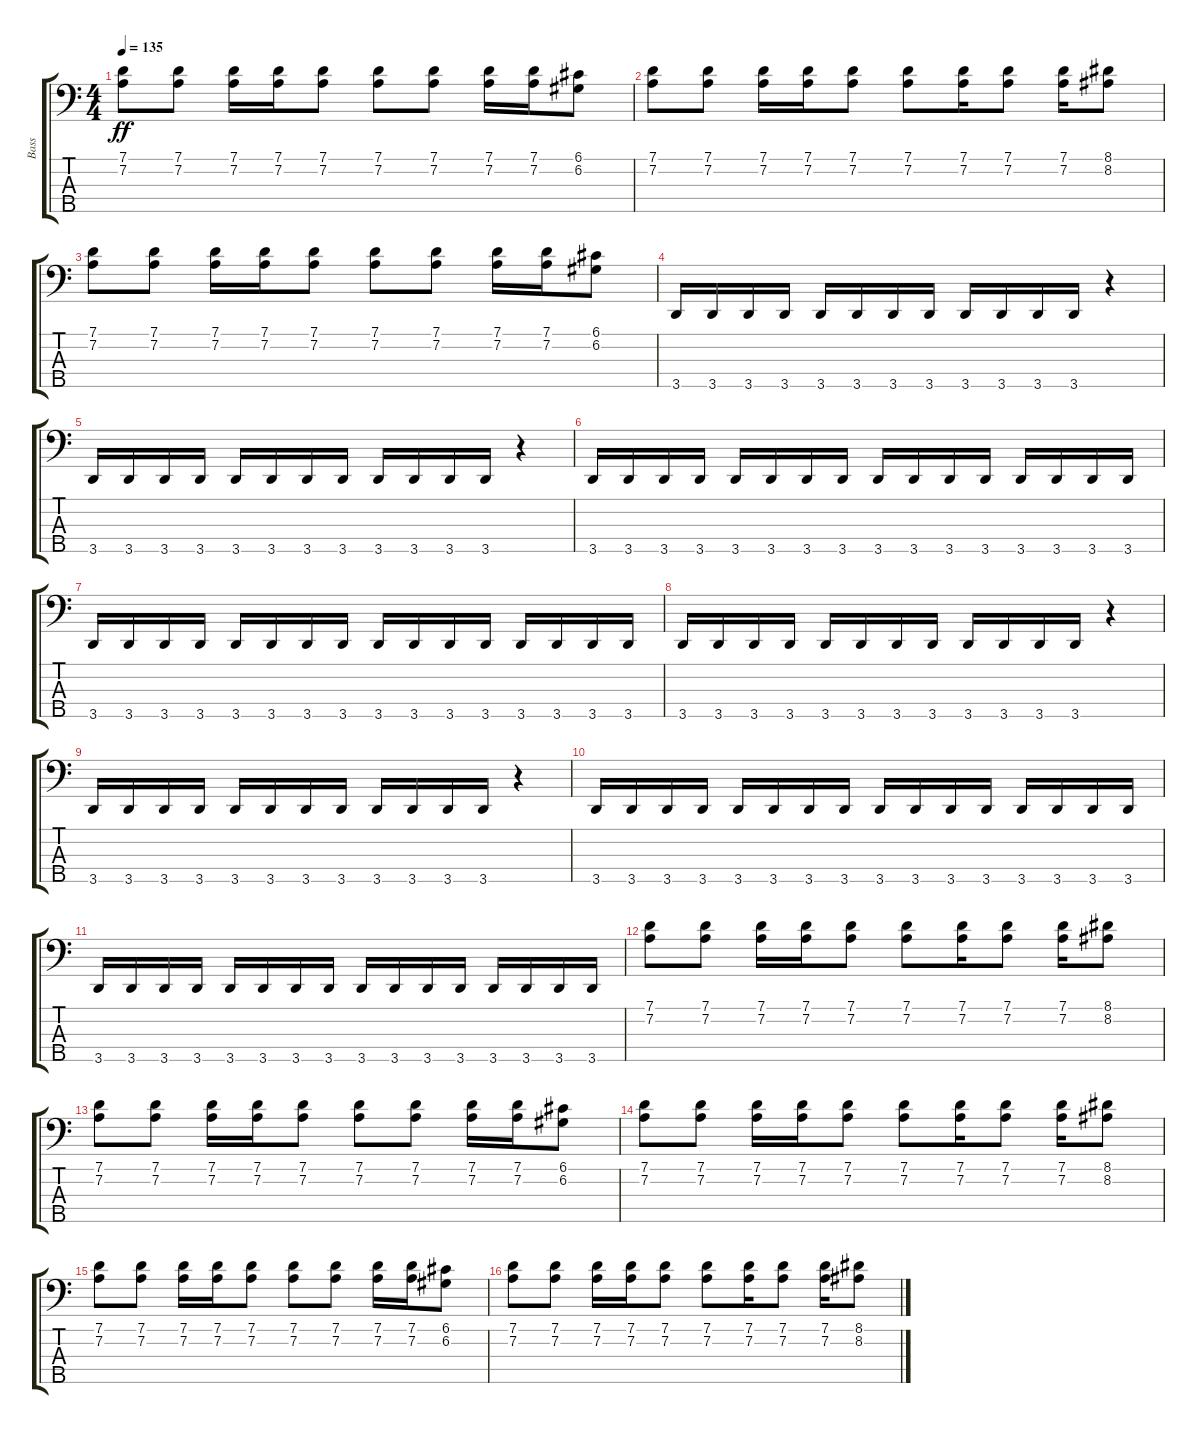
\track ("Bass" "Bass") {instrument electricbassfinger}
\staff {score tabs}
\tuning (G2 D2 A1 E1 B0) {hide}
\ts (4 4)
\tempo 135
\clef f4
\ks c
(7.1 7.2).8{dy ff} (7.1 7.2).8 (7.1 7.2).16 (7.1 7.2).16 (7.1 7.2).8 (7.1 7.2).8 (7.1 7.2).8 (7.1 7.2).16 (7.1 7.2).16 (6.1 6.2).8 |
(7.1 7.2).8 (7.1 7.2).8 (7.1 7.2).16 (7.1 7.2).16 (7.1 7.2).8 (7.1 7.2).8 (7.1 7.2).16 (7.1 7.2).8 (7.1 7.2).16 (8.1 8.2).8 |
(7.1 7.2).8 (7.1 7.2).8 (7.1 7.2).16 (7.1 7.2).16 (7.1 7.2).8 (7.1 7.2).8 (7.1 7.2).8 (7.1 7.2).16 (7.1 7.2).16 (6.1 6.2).8 |
3.5.16{volume 16} 3.5.16 3.5.16 3.5.16 3.5.16 3.5.16 3.5.16 3.5.16 3.5.16 3.5.16 3.5.16 3.5.16 r.4 |
3.5.16 3.5.16 3.5.16 3.5.16 3.5.16 3.5.16 3.5.16 3.5.16 3.5.16 3.5.16 3.5.16 3.5.16 r.4 |
3.5.16 3.5.16 3.5.16 3.5.16 3.5.16 3.5.16 3.5.16 3.5.16 3.5.16 3.5.16 3.5.16 3.5.16 3.5.16 3.5.16 3.5.16 3.5.16 |
3.5.16 3.5.16 3.5.16 3.5.16 3.5.16 3.5.16 3.5.16 3.5.16 3.5.16 3.5.16 3.5.16 3.5.16 3.5.16 3.5.16 3.5.16 3.5.16 |
3.5.16 3.5.16 3.5.16 3.5.16 3.5.16 3.5.16 3.5.16 3.5.16 3.5.16 3.5.16 3.5.16 3.5.16 r.4 |
3.5.16 3.5.16 3.5.16 3.5.16 3.5.16 3.5.16 3.5.16 3.5.16 3.5.16 3.5.16 3.5.16 3.5.16 r.4 |
3.5.16 3.5.16 3.5.16 3.5.16 3.5.16 3.5.16 3.5.16 3.5.16 3.5.16 3.5.16 3.5.16 3.5.16 3.5.16 3.5.16 3.5.16 3.5.16 |
3.5.16 3.5.16 3.5.16 3.5.16 3.5.16 3.5.16 3.5.16 3.5.16 3.5.16 3.5.16 3.5.16 3.5.16 3.5.16 3.5.16 3.5.16 3.5.16 |
(7.1 7.2).8{volume 14} (7.1 7.2).8 (7.1 7.2).16 (7.1 7.2).16 (7.1 7.2).8 (7.1 7.2).8 (7.1 7.2).16 (7.1 7.2).8 (7.1 7.2).16 (8.1 8.2).8 |
(7.1 7.2).8 (7.1 7.2).8 (7.1 7.2).16 (7.1 7.2).16 (7.1 7.2).8 (7.1 7.2).8 (7.1 7.2).8 (7.1 7.2).16 (7.1 7.2).16 (6.1 6.2).8 |
(7.1 7.2).8 (7.1 7.2).8 (7.1 7.2).16 (7.1 7.2).16 (7.1 7.2).8 (7.1 7.2).8 (7.1 7.2).16 (7.1 7.2).8 (7.1 7.2).16 (8.1 8.2).8 |
(7.1 7.2).8 (7.1 7.2).8 (7.1 7.2).16 (7.1 7.2).16 (7.1 7.2).8 (7.1 7.2).8 (7.1 7.2).8 (7.1 7.2).16 (7.1 7.2).16 (6.1 6.2).8 |
(7.1 7.2).8 (7.1 7.2).8 (7.1 7.2).16 (7.1 7.2).16 (7.1 7.2).8 (7.1 7.2).8 (7.1 7.2).16 (7.1 7.2).8 (7.1 7.2).16 (8.1 8.2).8
